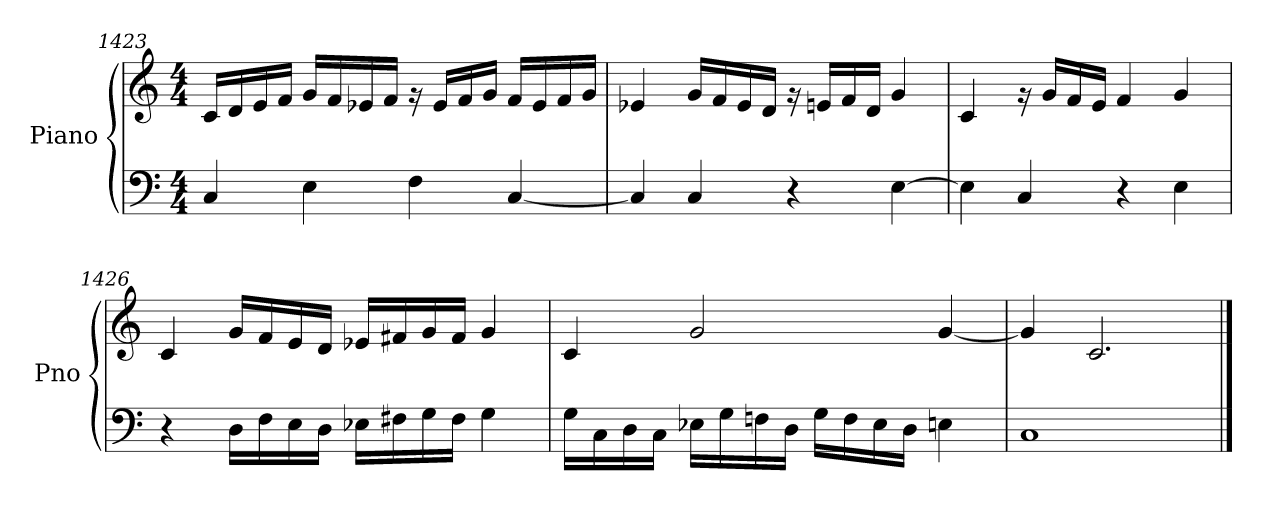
**kern	**kern
*part1	*part1
*staff2	*staff1
*I"Piano	*
*I'Pno	*
!!LO:PB:g=z
*clefF4	*clefG2
*k[]	*k[]
*M4/4	*M4/4
=1423	=1423
4C/	16c/LL
.	16d/
.	16e/
.	16f/JJ
4E\	16g/LL
.	16f/
.	16e-X/
.	16f/JJ
4F\	16rg
.	16e-/LL
.	16f/
.	16g/JJ
[4C/	16f/LL
.	16e-/
.	16f/
.	16g/JJ
=1424	=1424
4C/]	4e-X/
4C/	16g/LL
.	16f/
.	16e-/
.	16d/JJ
4r	16rg
.	16en/LL
.	16f/
.	16d/JJ
[4E\	4g/
=1425	=1425
4E\]	4c/
4C/	16rg
.	16g/LL
.	16f/
.	16e/JJ
4r	4f/
4E\	4g/
!!LO:LB:g=z
=1426	=1426
4r	4c/
16D\LL	16g/LL
16F\	16f/
16E\	16e/
16D\JJ	16d/JJ
16E-X\LL	16e-X/LL
16F#X\	16f#X/
16G\	16g/
16F#\JJ	16f#/JJ
4G\	4g/
=1427	=1427
16G\LL	4c/
16C\	.
16D\	.
16C\JJ	.
16E-X\LL	2g/
16G\	.
16Fn\	.
16D\JJ	.
16G\LL	.
16F\	.
16E-\	.
16D\JJ	.
4En\	[4g/
=1428	=1428
1C	4g/]
.	2.c/
==	==
*-	*-
